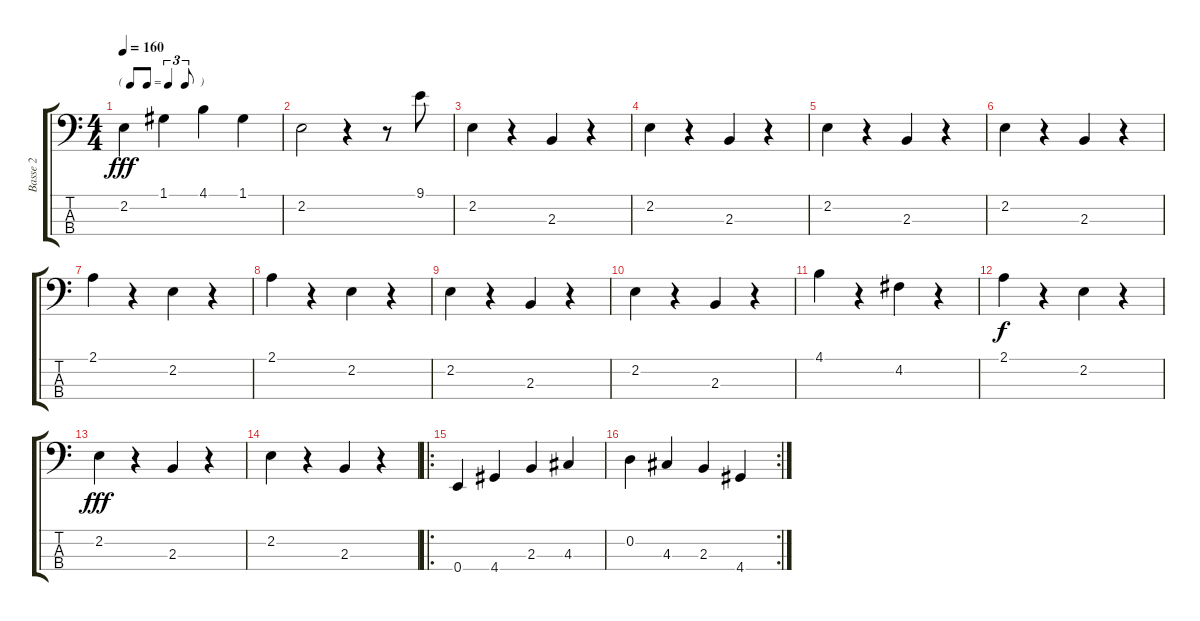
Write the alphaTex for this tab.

\track ("Basse 2" "Basse 2") {instrument electricbasspick}
\staff {score tabs}
\tuning (G2 D2 A1 E1) {hide}
\ts (4 4)
\tf triplet8th
\tempo 160
\clef f4
\ks c
2.2.4{dy fff} 1.1.4 4.1.4 1.1.4 |
2.2.2 r.4 r.8 9.1.8 |
2.2.4 r.4 2.3.4 r.4 |
2.2.4 r.4 2.3.4 r.4 |
2.2.4 r.4 2.3.4 r.4 |
2.2.4 r.4 2.3.4 r.4 |
2.1.4 r.4 2.2.4 r.4 |
2.1.4 r.4 2.2.4 r.4 |
2.2.4 r.4 2.3.4 r.4 |
2.2.4 r.4 2.3.4 r.4 |
4.1.4 r.4 4.2.4 r.4 |
2.1.4{dy f} r.4 2.2.4 r.4 |
2.2.4{dy fff} r.4 2.3.4 r.4 |
2.2.4 r.4 2.3.4 r.4 |
\ro
0.4.4 4.4.4 2.3.4 4.3.4 |
\rc 2
0.2.4 4.3.4 2.3.4 4.4.4
